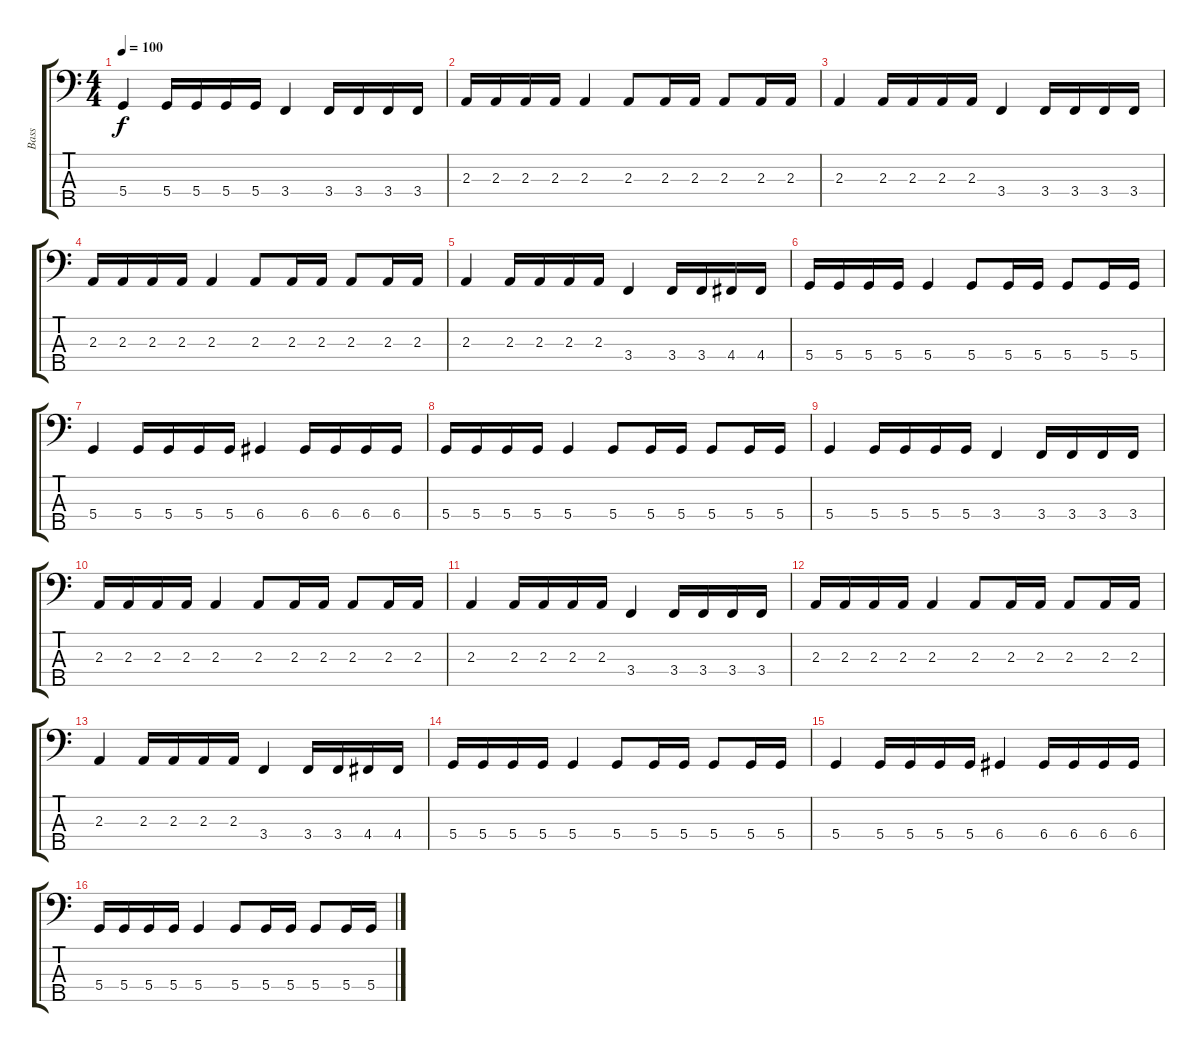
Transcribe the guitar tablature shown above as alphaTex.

\track ("Bass" "Bass") {instrument electricbassfinger}
\staff {score tabs}
\tuning (F2 C2 G1 D1 A0) {hide}
\ts (4 4)
\tempo 100
\clef f4
\ks c
5.4.4{dy f} 5.4.16 5.4.16 5.4.16 5.4.16 3.4.4 3.4.16 3.4.16 3.4.16 3.4.16 |
2.3.16 2.3.16 2.3.16 2.3.16 2.3.4 2.3.8 2.3.16 2.3.16 2.3.8 2.3.16 2.3.16 |
2.3.4 2.3.16 2.3.16 2.3.16 2.3.16 3.4.4 3.4.16 3.4.16 3.4.16 3.4.16 |
2.3.16 2.3.16 2.3.16 2.3.16 2.3.4 2.3.8 2.3.16 2.3.16 2.3.8 2.3.16 2.3.16 |
2.3.4 2.3.16 2.3.16 2.3.16 2.3.16 3.4.4 3.4.16 3.4.16 4.4.16 4.4.16 |
5.4.16 5.4.16 5.4.16 5.4.16 5.4.4 5.4.8 5.4.16 5.4.16 5.4.8 5.4.16 5.4.16 |
5.4.4 5.4.16 5.4.16 5.4.16 5.4.16 6.4.4 6.4.16 6.4.16 6.4.16 6.4.16 |
5.4.16 5.4.16 5.4.16 5.4.16 5.4.4 5.4.8 5.4.16 5.4.16 5.4.8 5.4.16 5.4.16 |
5.4.4 5.4.16 5.4.16 5.4.16 5.4.16 3.4.4 3.4.16 3.4.16 3.4.16 3.4.16 |
2.3.16 2.3.16 2.3.16 2.3.16 2.3.4 2.3.8 2.3.16 2.3.16 2.3.8 2.3.16 2.3.16 |
2.3.4 2.3.16 2.3.16 2.3.16 2.3.16 3.4.4 3.4.16 3.4.16 3.4.16 3.4.16 |
2.3.16 2.3.16 2.3.16 2.3.16 2.3.4 2.3.8 2.3.16 2.3.16 2.3.8 2.3.16 2.3.16 |
2.3.4 2.3.16 2.3.16 2.3.16 2.3.16 3.4.4 3.4.16 3.4.16 4.4.16 4.4.16 |
5.4.16 5.4.16 5.4.16 5.4.16 5.4.4 5.4.8 5.4.16 5.4.16 5.4.8 5.4.16 5.4.16 |
5.4.4 5.4.16 5.4.16 5.4.16 5.4.16 6.4.4 6.4.16 6.4.16 6.4.16 6.4.16 |
5.4.16 5.4.16 5.4.16 5.4.16 5.4.4 5.4.8 5.4.16 5.4.16 5.4.8 5.4.16 5.4.16
